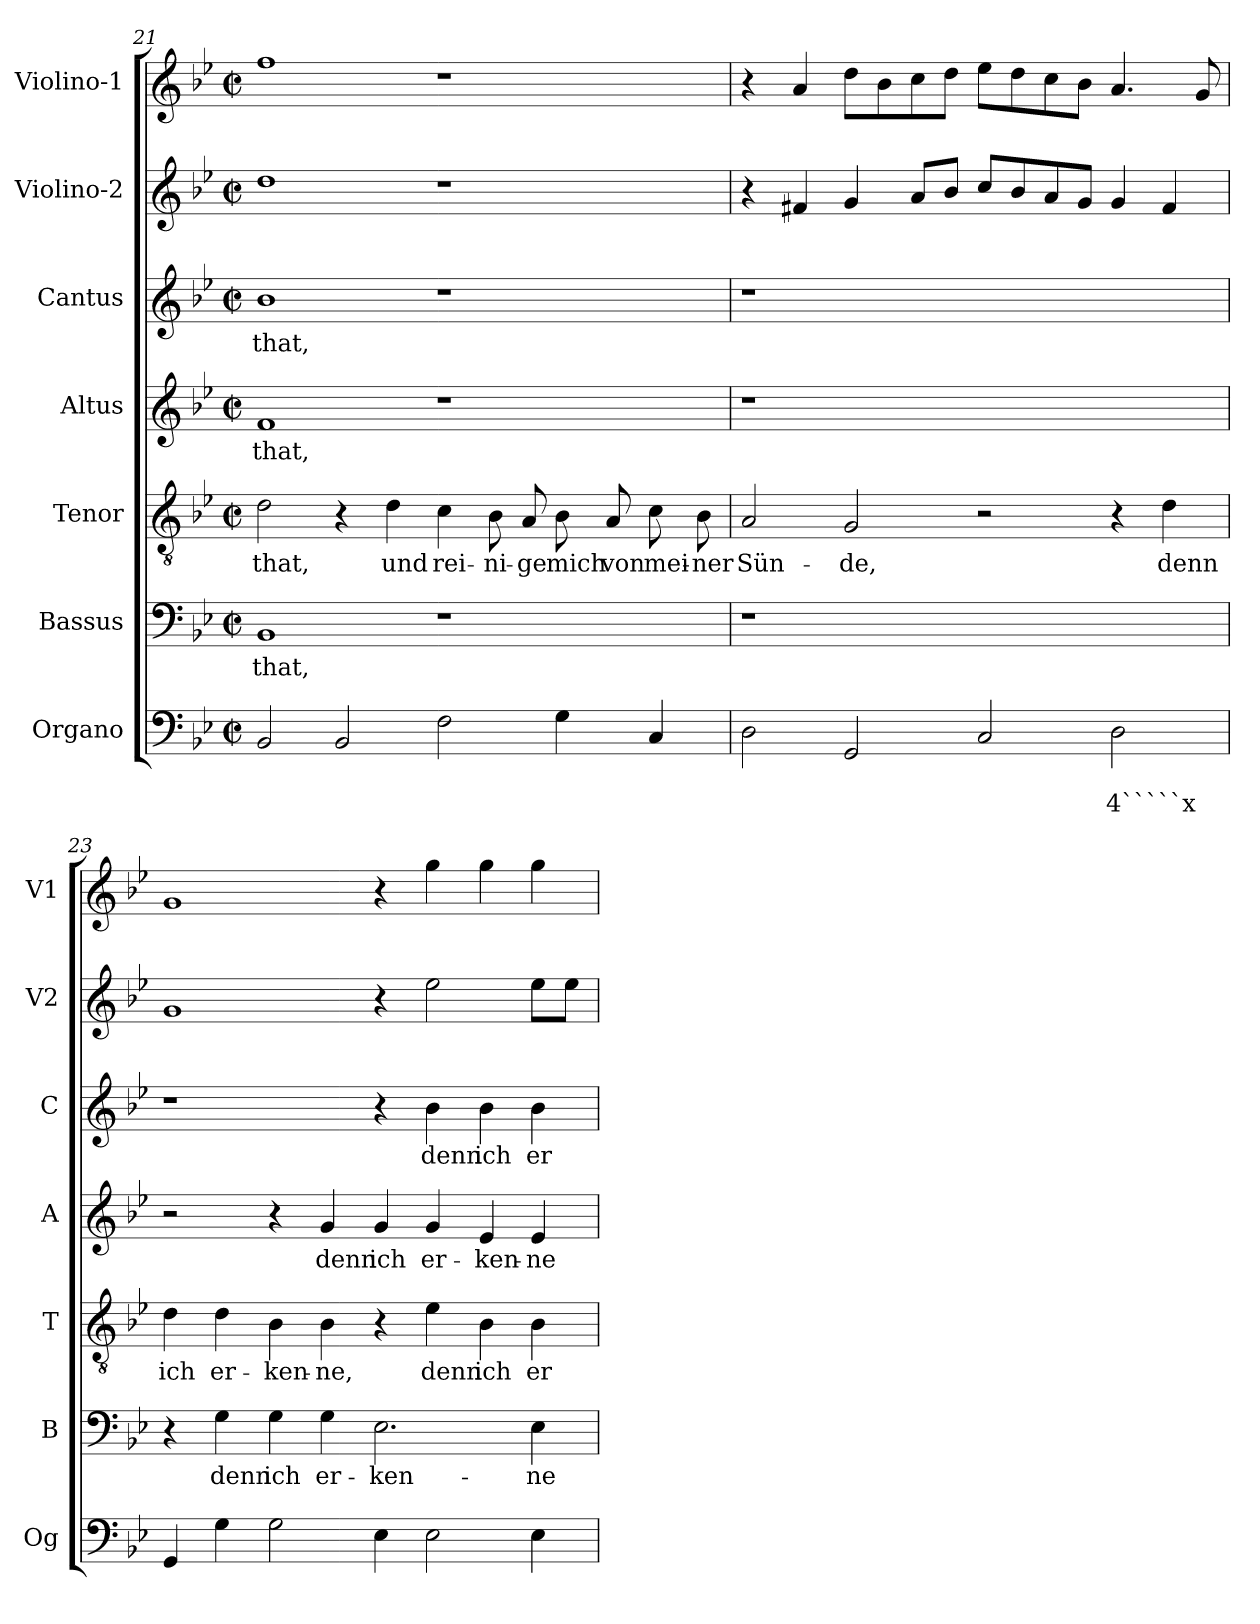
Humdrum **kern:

**kern	**text	**text	**kern	**text	**kern	**text	**kern	**text	**kern	**text	**kern	**kern
*part7	*part7	*part7	*part6	*part6	*part5	*part5	*part4	*part4	*part3	*part3	*part2	*part1
*staff7	*staff7	*staff7	*staff6	*staff6	*staff5	*staff5	*staff4	*staff4	*staff3	*staff3	*staff2	*staff1
*I"Organo	*	*	*I"Bassus	*	*I"Tenor	*	*I"Altus	*	*I"Cantus	*	*I"Violino-2	*I"Violino-1
*I'Og	*	*	*I'B	*	*I'T	*	*I'A	*	*I'C	*	*I'V2	*I'V1
*clefF4	*	*	*clefF4	*	*clefGv2	*	*clefG2	*	*clefG2	*	*clefG2	*clefG2
*k[b-e-]	*	*	*k[b-e-]	*	*k[b-e-]	*	*k[b-e-]	*	*k[b-e-]	*	*k[b-e-]	*k[b-e-]
*B-:	*	*	*B-:	*	*B-:	*	*B-:	*	*B-:	*	*B-:	*B-:
*M2/2	*	*	*M2/2	*	*M2/2	*	*M2/2	*	*M2/2	*	*M2/2	*M2/2
*met(c|)	*	*	*met(c|)	*	*met(c|)	*	*met(c|)	*	*met(c|)	*	*met(c|)	*met(c|)
=21	=21	=21	=21	=21	=21	=21	=21	=21	=21	=21	=21	=21
!	!	!	!	!LO:LY:b	!	!	!	!	!	!	!	!
!	!	!	!	!	!	!LO:LY:b	!	!	!	!	!	!
!	!	!	!	!	!	!	!	!LO:LY:b	!	!	!	!
!	!	!	!	!	!	!	!	!	!	!LO:LY:b	!	!
2BB-/	.	.	1BB-	-that,	2d\	-that,	1f	-that,	1b-	-that,	1dd	1ff
2BB-/	.	.	.	.	4r	.	.	.	.	.	.	.
!	!	!	!	!	!	!LO:LY:b	!	!	!	!	!	!
.	.	.	.	.	4d\	und	.	.	.	.	.	.
!	!	!	!	!	!	!LO:LY:b	!	!	!	!	!	!
2F\	.	.	1r	.	4c\	rei-	1r	.	1r	.	1r	1r
!	!	!	!	!	!	!LO:LY:b	!	!	!	!	!	!
.	.	.	.	.	8B-\	-ni-	.	.	.	.	.	.
!	!	!	!	!	!	!LO:LY:b	!	!	!	!	!	!
.	.	.	.	.	8A/	-ge	.	.	.	.	.	.
!	!	!	!	!	!	!LO:LY:b	!	!	!	!	!	!
4G\	.	.	.	.	8B-\	mich	.	.	.	.	.	.
!	!	!	!	!	!	!LO:LY:b	!	!	!	!	!	!
.	.	.	.	.	8A/	von	.	.	.	.	.	.
!	!	!	!	!	!	!LO:LY:b	!	!	!	!	!	!
4C/	.	.	.	.	8c\	mei-	.	.	.	.	.	.
!	!	!	!	!	!	!LO:LY:b	!	!	!	!	!	!
.	.	.	.	.	8B-\	-ner	.	.	.	.	.	.
!!LO:LB:g=z
=22	=22	=22	=22	=22	=22	=22	=22	=22	=22	=22	=22	=22
!	!	!	!	!	!	!LO:LY:b	!	!	!	!	!	!
2D\	.	.	1r	.	2A/	Sün-	1r	.	1r	.	4r	4r
.	.	.	.	.	.	.	.	.	.	.	4f#X/	4a/
!	!	!	!	!	!	!LO:LY:b	!	!	!	!	!	!
2GG/	.	.	.	.	2G/	-de,	.	.	.	.	4g/	8dd\L
.	.	.	.	.	.	.	.	.	.	.	.	8b-\
.	.	.	.	.	.	.	.	.	.	.	8a/L	8cc\
.	.	.	.	.	.	.	.	.	.	.	8b-/J	8dd\J
2C/	.	.	1ryy	.	2r	.	1ryy	.	1ryy	.	8cc/L	8ee-\L
.	.	.	.	.	.	.	.	.	.	.	8b-/	8dd\
.	.	.	.	.	.	.	.	.	.	.	8a/	8cc\
.	.	.	.	.	.	.	.	.	.	.	8g/J	8b-\J
!	!	!LO:LY:b	!	!	!	!	!	!	!	!	!	!
2D\	.	4`````x	.	.	4r	.	.	.	.	.	4g/	4.a/
!	!	!	!	!	!	!LO:LY:b	!	!	!	!	!	!
.	.	.	.	.	4d\	denn	.	.	.	.	4f#/	.
.	.	.	.	.	.	.	.	.	.	.	.	8g/
=23	=23	=23	=23	=23	=23	=23	=23	=23	=23	=23	=23	=23
!	!	!	!	!	!	!LO:LY:b	!	!	!	!	!	!
4GG/	.	.	4r	.	4d\	ich	2r	.	1r	.	1g	1g
!	!	!	!	!LO:LY:b	!	!	!	!	!	!	!	!
!	!	!	!	!	!	!LO:LY:b	!	!	!	!	!	!
4G\	.	.	4G\	denn	4d\	er-	.	.	.	.	.	.
!	!	!	!	!LO:LY:b	!	!	!	!	!	!	!	!
!	!	!	!	!	!	!LO:LY:b	!	!	!	!	!	!
2G\	.	.	4G\	ich	4B-\	-ken-	4r	.	.	.	.	.
!	!	!	!	!LO:LY:b	!	!	!	!	!	!	!	!
!	!	!	!	!	!	!LO:LY:b	!	!	!	!	!	!
!	!	!	!	!	!	!	!	!LO:LY:b	!	!	!	!
.	.	.	4G\	er-	4B-\	-ne,	4g/	denn	.	.	.	.
!	!	!	!	!LO:LY:b	!	!	!	!	!	!	!	!
!	!	!	!	!	!	!	!	!LO:LY:b	!	!	!	!
4E-\	.	.	2.E-\	-ken-	4r	.	4g/	ich	4r	.	4r	4r
!	!	!	!	!	!	!LO:LY:b	!	!	!	!	!	!
!	!	!	!	!	!	!	!	!LO:LY:b	!	!	!	!
!	!	!	!	!	!	!	!	!	!	!LO:LY:b	!	!
2E-\	.	.	.	.	4e-\	denn	4g/	er-	4b-\	denn	2ee-\	4gg\
!	!	!	!	!	!	!LO:LY:b	!	!	!	!	!	!
!	!	!	!	!	!	!	!	!LO:LY:b	!	!	!	!
!	!	!	!	!	!	!	!	!	!	!LO:LY:b	!	!
.	.	.	.	.	4B-\	ich	4e-/	-ken-	4b-\	ich	.	4gg\
!	!	!	!	!LO:LY:b	!	!	!	!	!	!	!	!
!	!	!	!	!	!	!LO:LY:b	!	!	!	!	!	!
!	!	!	!	!	!	!	!	!LO:LY:b	!	!	!	!
!	!	!	!	!	!	!	!	!	!	!LO:LY:b	!	!
4E-\	.	.	4E-\	-ne	4B-\	er-	4e-/	-ne	4b-\	er-	8ee-\L	4gg\
.	.	.	.	.	.	.	.	.	.	.	8ee-\J	.
=	=	=	=	=	=	=	=	=	=	=	=	=
*-	*-	*-	*-	*-	*-	*-	*-	*-	*-	*-	*-	*-
